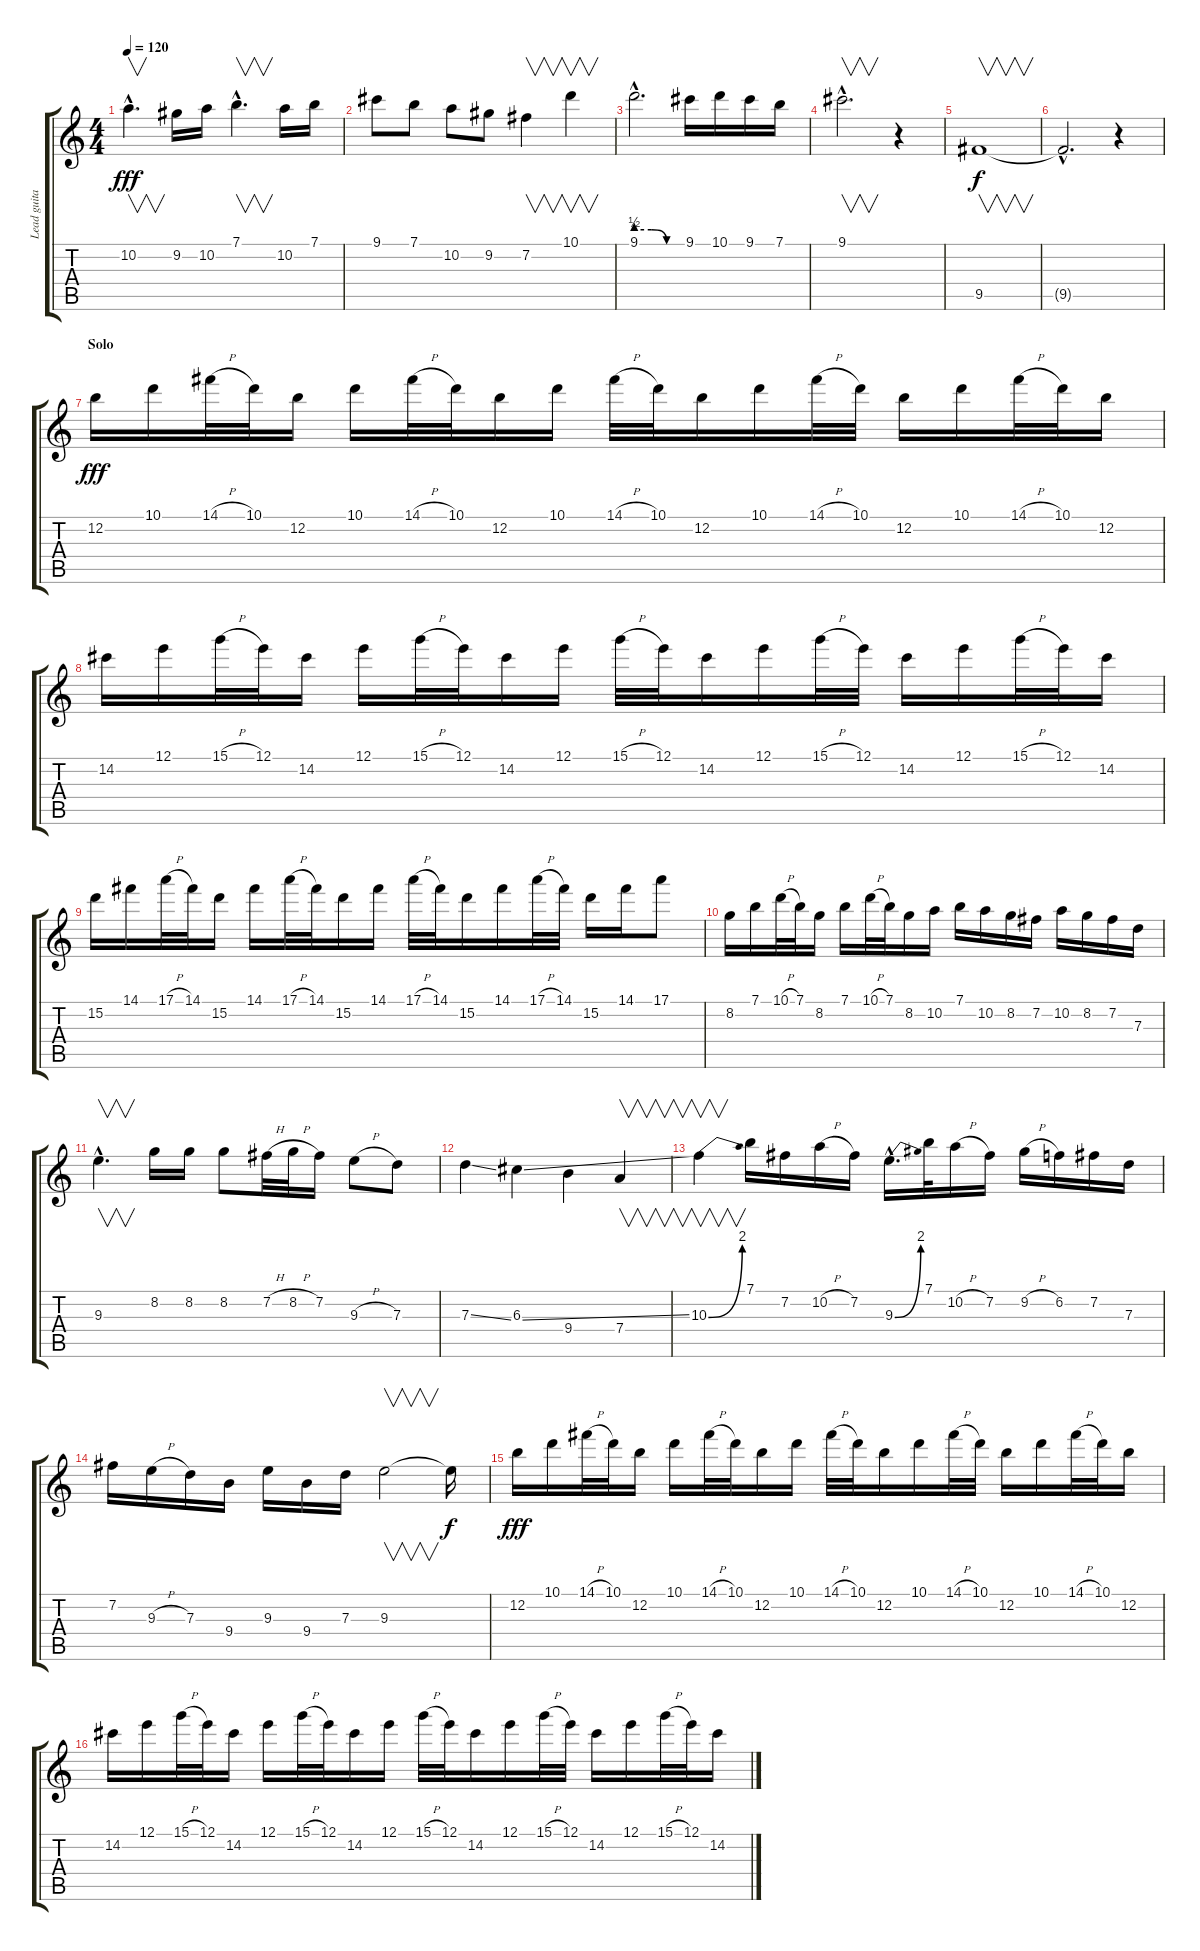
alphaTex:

\track ("Lead guitar" "Lead guita") {instrument overdrivenguitar}
\staff {score tabs}
\tuning (E4 B3 G3 D3 A2 E2) {hide}
\ts (4 4)
\tempo 120
\clef g2
\ks c
10.2{hac}.4{v d dy fff} 9.2.16 10.2.16 7.1{hac}.4{v d} 10.2.16 7.1.16 |
9.1.8 7.1.8 10.2.8 9.2.8 7.2.4{v} 10.1.4{v} |
9.1{be (custom 0 2 20 2 40 0 60 0) hac}.2{d} 9.1.16 10.1.16 9.1.16 7.1.16 |
9.1{hac}.2{v d} r.4 |
9.5.1{v dy f} |
9.5{hac t}.2{d} r.4 |
\section ("" "Solo")
12.2.16{dy fff} 10.1.16 14.1{h}.32 10.1.32 12.2.16 10.1.16 14.1{h}.32 10.1.32 12.2.16 10.1.16 14.1{h}.32 10.1.32 12.2.16 10.1.16 14.1{h}.32 10.1.32 12.2.16 10.1.16 14.1{h}.32 10.1.32 12.2.16 |
14.2.16 12.1.16 15.1{h}.32 12.1.32 14.2.16 12.1.16 15.1{h}.32 12.1.32 14.2.16 12.1.16 15.1{h}.32 12.1.32 14.2.16 12.1.16 15.1{h}.32 12.1.32 14.2.16 12.1.16 15.1{h}.32 12.1.32 14.2.16 |
15.2.16 14.1.16 17.1{h}.32 14.1.32 15.2.16 14.1.16 17.1{h}.32 14.1.32 15.2.16 14.1.16 17.1{h}.32 14.1.32 15.2.16 14.1.16 17.1{h}.32 14.1.32 15.2.16 14.1.16 17.1.8 |
8.2.16 7.1.16 10.1{h}.32 7.1.32 8.2.16 7.1.16 10.1{h}.32 7.1.32 8.2.16 10.2.16 7.1.16 10.2.16 8.2.16 7.2.16 10.2.16 8.2.16 7.2.16 7.3.16 |
9.3{hac}.4{v d} 8.2.16 8.2.16 8.2.8 7.2{h}.32 8.2{h}.32 7.2.16 9.3{h}.8 7.3.8 |
7.3{ss}.4 6.3{ss}.4 9.4.4 7.4.4{v} |
10.3{be (bend 0 0 60 8)}.4{v} 7.1.16 7.2.16 10.2{h}.16 7.2.16 9.3{be (bend 0 0 60 8) hac}.16{d} 7.1.32 10.2{h}.16 7.2.16 9.2{h}.16 6.2.16 7.2.16 7.3.16 |
7.2.16 9.3{h}.16 7.3.16 9.4.16 9.3.16 9.4.16 7.3.16 9.3.2{v} 9.3{t}.16{dy f} |
12.2.16{dy fff} 10.1.16 14.1{h}.32 10.1.32 12.2.16 10.1.16 14.1{h}.32 10.1.32 12.2.16 10.1.16 14.1{h}.32 10.1.32 12.2.16 10.1.16 14.1{h}.32 10.1.32 12.2.16 10.1.16 14.1{h}.32 10.1.32 12.2.16 |
14.2.16 12.1.16 15.1{h}.32 12.1.32 14.2.16 12.1.16 15.1{h}.32 12.1.32 14.2.16 12.1.16 15.1{h}.32 12.1.32 14.2.16 12.1.16 15.1{h}.32 12.1.32 14.2.16 12.1.16 15.1{h}.32 12.1.32 14.2.16
